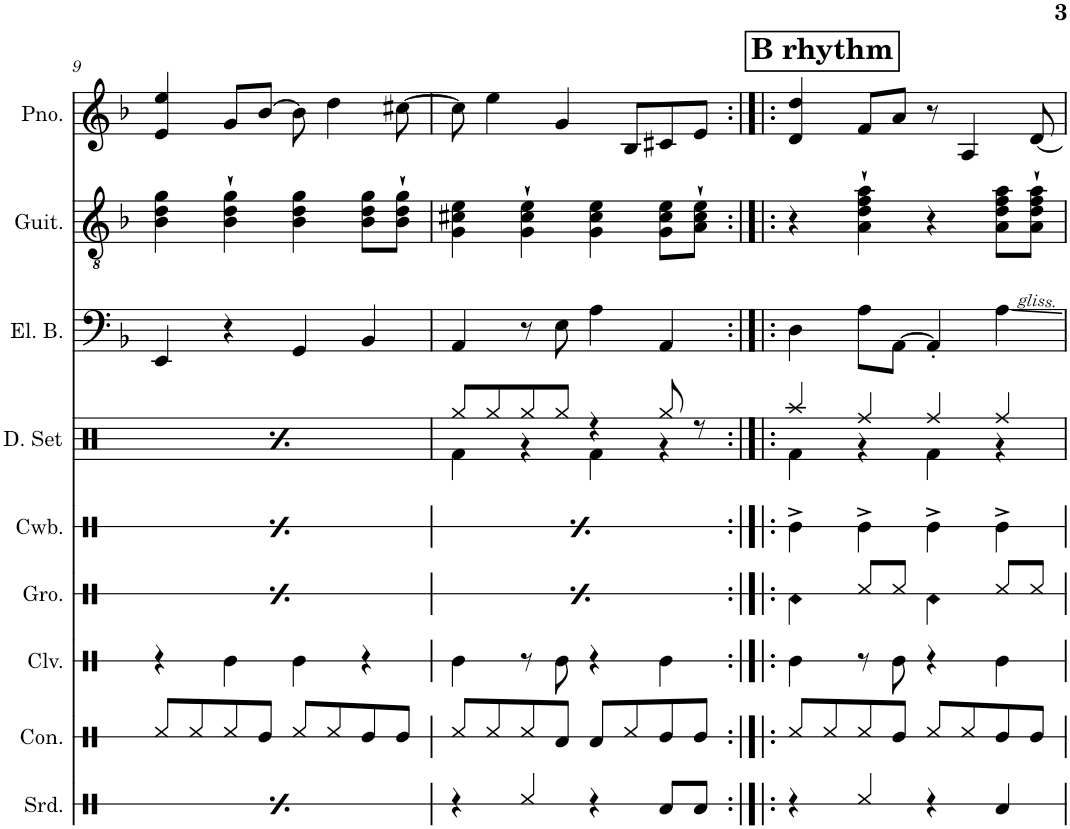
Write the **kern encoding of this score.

**kern	**kern	**kern	**kern	**kern	**kern	**kern	**kern	**kern
*part9	*part8	*part7	*part6	*part5	*part4	*part3	*part2	*part1
*staff9	*staff8	*staff7	*staff6	*staff5	*staff4	*staff3	*staff2	*staff1
*I"Surdo	*I"Congas	*I"Claves	*I"Güiro	*I"Cowbell	*I"Drumset	*I"Bass Fingered	*I"Acoustic Guitar	*I"Piano
*I'Srd.	*I'Con.	*I'Clv.	*I'Gro.	*I'Cwb.	*I'D. Set	*	*I'Guit.	*I'Pno.
!!LO:PB:g=z
*clefX	*clefX	*clefX	*clefX	*clefX	*clefX	*clefF4	*clefGv2	*clefG2
*	*	*	*	*	*	*Trd7c12	*	*
*k[]	*k[]	*k[]	*k[]	*k[]	*k[]	*k[b-]	*k[b-]	*k[b-]
*M4/4	*M4/4	*M4/4	*M4/4	*M4/4	*M4/4	*M4/4	*M4/4	*M4/4
=9	=9	=9	=9	=9	=9	=9	=9	=9
!	!	!	!LO:N:head=diamond	!	!	!	!	!
*	*	*	*	*	*^	*	*	*
4r	8Rf/L	4r	4Rd\	4Re^\	8Rgg/L	4Rf\	4EE/	4B-\ 4d\ 4g\	4e/ 4ee/
.	8Rf/	.	.	.	8Rgg/	.	.	.	.
4Rf/	8Rf/	4Re\	8Rf/L	4Re^\	8Ree/	4r	4r	4B-\` 4d\` 4g\`	8g/L
.	8Re/J	.	8Rf/J	.	8Rgg/J	.	.	.	[8b-/J
!	!	!	!LO:N:head=diamond	!	!	!	!	!	!
4r	8Rf/L	4Re\	4Rd\	4Re^\	8Rgg/L	4Rf\	4GG/	4B-\ 4d\ 4g\	8b-\]
.	8Rf/	.	.	.	8Rgg/	.	.	.	4dd\
4Rd/	8Re/	4r	8Rf/L	4Re^\	8Ree/	4r	4BB-/	8B-\ 8d\ 8g\L	.
.	8Re/J	.	8Rf/J	.	8Rgg/J	.	.	8B-\` 8d\` 8g\`J	[8cc#X\
=10	=10	=10	=10	=10	=10	=10	=10	=10	=10
!	!	!	!LO:N:head=diamond	!	!	!	!	!	!
4r	8Rf/L	4Re\	4Rd\	4Re^\	8Rgg/L	4Rf\	4AA/	4G\ 4c#X\ 4e\	8cc#\]
.	8Rf/	.	.	.	8Rgg/	.	.	.	4ee\
4Rf/	8Rf/	8r	8Rf/L	4Re^\	8Rgg/	4r	8r	4G\` 4c#\` 4e\`	.
.	8Rd/J	8Re\	8Rf/J	.	8Rgg/J	.	8E\	.	4g/
!	!	!	!LO:N:head=diamond	!	!	!	!	!	!
4r	8Rd/L	4r	4Rd\	4Re^\	4r	4Rf\	4A\	4G\ 4c#\ 4e\	.
.	8Rf/	.	.	.	.	.	.	.	8B-/L
8Rd/L	8Re/	4Re\	8Rf/L	4Re^\	8Rgg/	4r	4AA/	8G\ 8c#\ 8e\L	8c#X/
8Rd/J	8Re/J	.	8Rf/J	.	8r	.	.	8A\` 8c#\` 8e\`J	8e/J
!!LO:REH:place=s1:a:B:cj:fs=14:t=B rhythm
=11:|!|:	=11:|!|:	=11:|!|:	=11:|!|:	=11:|!|:	=11:|!|:	=11:|!|:	=11:|!|:	=11:|!|:	=11:|!|:
!	!	!	!LO:N:head=diamond	!	!	!	!	!	!
4r	8Rf/L	4Re\	4Rd\	4Re^\	4Raa/	4Rf\	4D\	4r	4d/ 4dd/
.	8Rf/	.	.	.	.	.	.	.	.
4Rf/	8Rf/	8r	8Rf/L	4Re^\	4Rff/	4r	8A\L	4A\` 4d\` 4f\` 4a\`	8f/L
.	8Re/J	8Re\	8Rf/J	.	.	.	[8AA\J	.	8a/J
!	!	!	!LO:N:head=diamond	!	!	!	!	!	!
4r	8Rf/L	4r	4Rd\	4Re^\	4Rff/	4Rf\	4AA'/]	4r	8r
.	8Rf/	.	.	.	.	.	.	.	4A/
4Rd/	8Re/	4Re\	8Rf/L	4Re^\	4Rff/	4r	4A\	8A\ 8d\ 8f\ 8a\L	.
.	8Re/J	.	8Rf/J	.	.	.	.	8A\` 8d\` 8f\` 8a\`J	[8d/
*	*	*	*	*	*v	*v	*	*	*
=	=	=	=	=	=	=	=	=
*-	*-	*-	*-	*-	*-	*-	*-	*-
